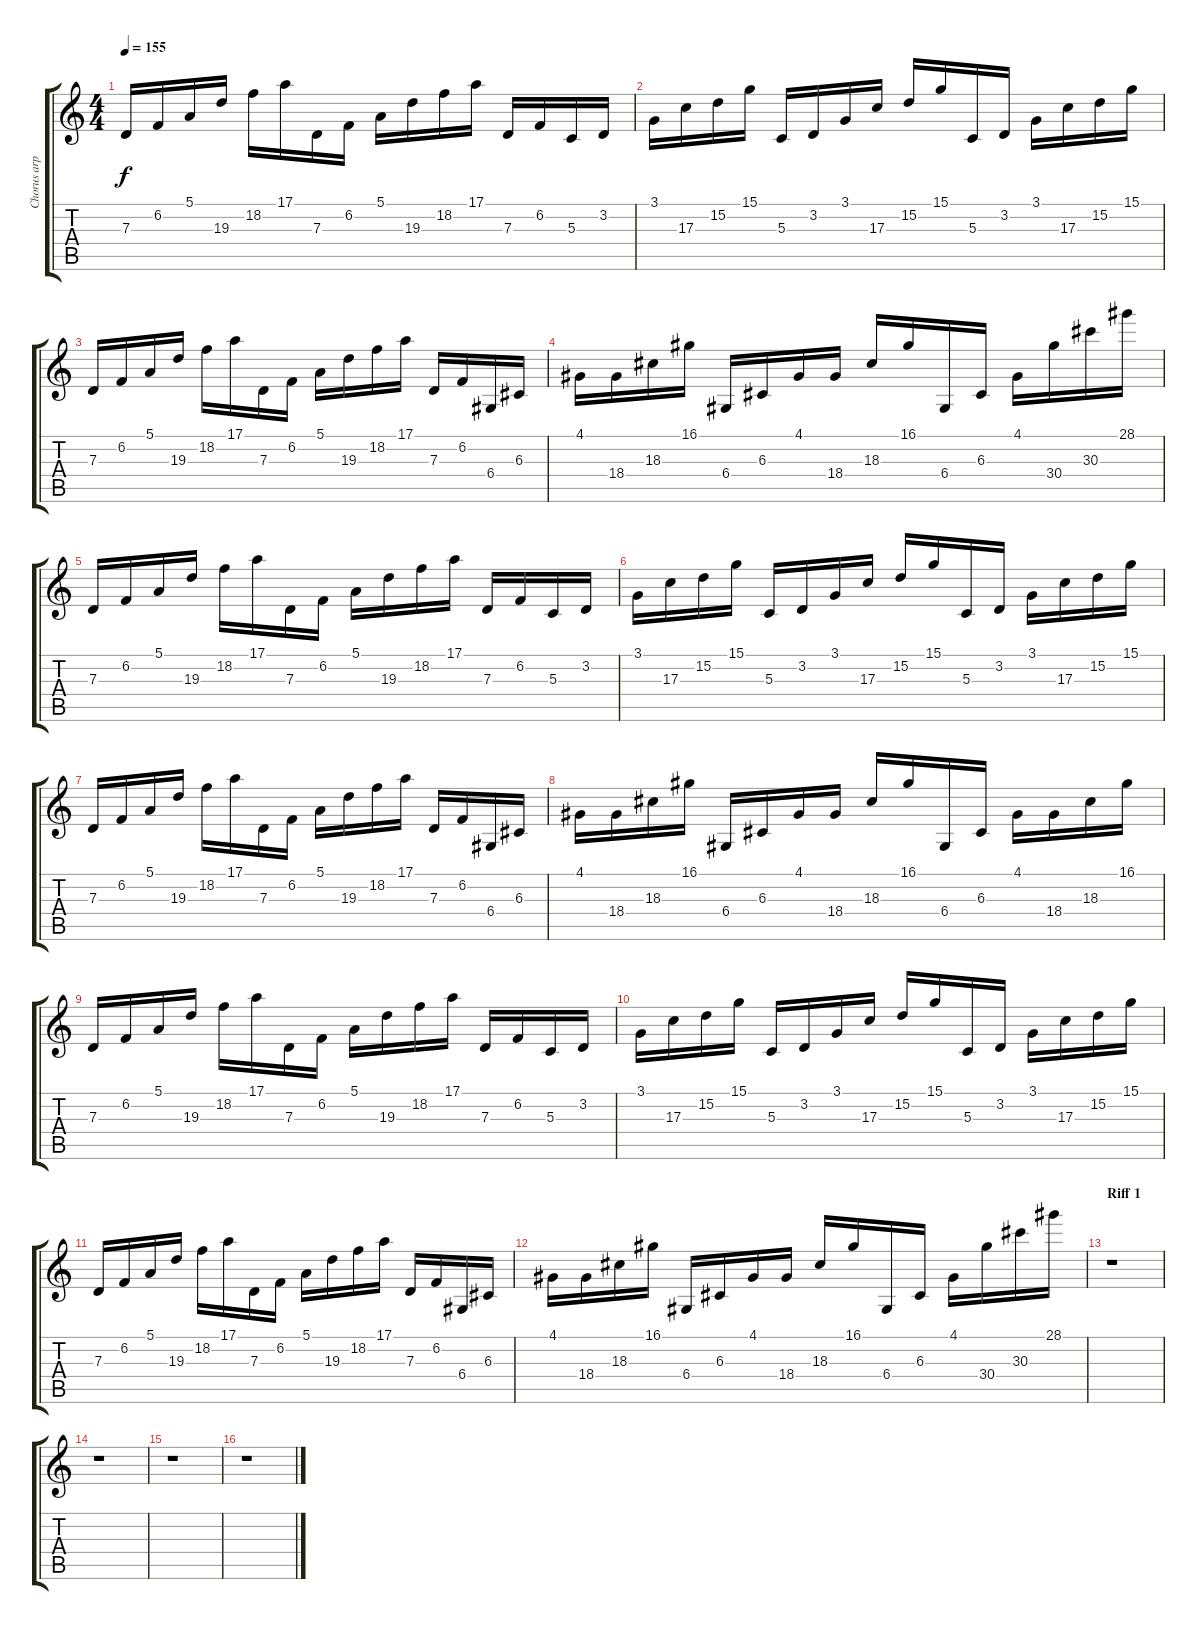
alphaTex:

\track ("Chorus arpeggio" "Chorus arp") {instrument lead2sawtooth}
\staff {score tabs}
\tuning (E4 B3 G3 D3 A2 E2) {hide}
\ts (4 4)
\tempo 155
\clef g2
\ks c
7.3.16{dy f} 6.2.16 5.1.16 19.3.16 18.2.16 17.1.16 7.3.16 6.2.16 5.1.16 19.3.16 18.2.16 17.1.16 7.3.16 6.2.16 5.3.16 3.2.16 |
3.1.16 17.3.16 15.2.16 15.1.16 5.3.16 3.2.16 3.1.16 17.3.16 15.2.16 15.1.16 5.3.16 3.2.16 3.1.16 17.3.16 15.2.16 15.1.16 |
7.3.16 6.2.16 5.1.16 19.3.16 18.2.16 17.1.16 7.3.16 6.2.16 5.1.16 19.3.16 18.2.16 17.1.16 7.3.16 6.2.16 6.4.16 6.3.16 |
4.1.16 18.4.16 18.3.16 16.1.16 6.4.16 6.3.16 4.1.16 18.4.16 18.3.16 16.1.16 6.4.16 6.3.16 4.1.16 30.4.16 30.3.16 28.1.16 |
7.3.16 6.2.16 5.1.16 19.3.16 18.2.16 17.1.16 7.3.16 6.2.16 5.1.16 19.3.16 18.2.16 17.1.16 7.3.16 6.2.16 5.3.16 3.2.16 |
3.1.16 17.3.16 15.2.16 15.1.16 5.3.16 3.2.16 3.1.16 17.3.16 15.2.16 15.1.16 5.3.16 3.2.16 3.1.16 17.3.16 15.2.16 15.1.16 |
7.3.16 6.2.16 5.1.16 19.3.16 18.2.16 17.1.16 7.3.16 6.2.16 5.1.16 19.3.16 18.2.16 17.1.16 7.3.16 6.2.16 6.4.16 6.3.16 |
4.1.16 18.4.16 18.3.16 16.1.16 6.4.16 6.3.16 4.1.16 18.4.16 18.3.16 16.1.16 6.4.16 6.3.16 4.1.16 18.4.16 18.3.16 16.1.16 |
7.3.16 6.2.16 5.1.16 19.3.16 18.2.16 17.1.16 7.3.16 6.2.16 5.1.16 19.3.16 18.2.16 17.1.16 7.3.16 6.2.16 5.3.16 3.2.16 |
3.1.16 17.3.16 15.2.16 15.1.16 5.3.16 3.2.16 3.1.16 17.3.16 15.2.16 15.1.16 5.3.16 3.2.16 3.1.16 17.3.16 15.2.16 15.1.16 |
7.3.16 6.2.16 5.1.16 19.3.16 18.2.16 17.1.16 7.3.16 6.2.16 5.1.16 19.3.16 18.2.16 17.1.16 7.3.16 6.2.16 6.4.16 6.3.16 |
4.1.16 18.4.16 18.3.16 16.1.16 6.4.16 6.3.16 4.1.16 18.4.16 18.3.16 16.1.16 6.4.16 6.3.16 4.1.16 30.4.16 30.3.16 28.1.16 |
\section ("" "Riff 1")
r.1 |
r.1 |
r.1 |
r.1
